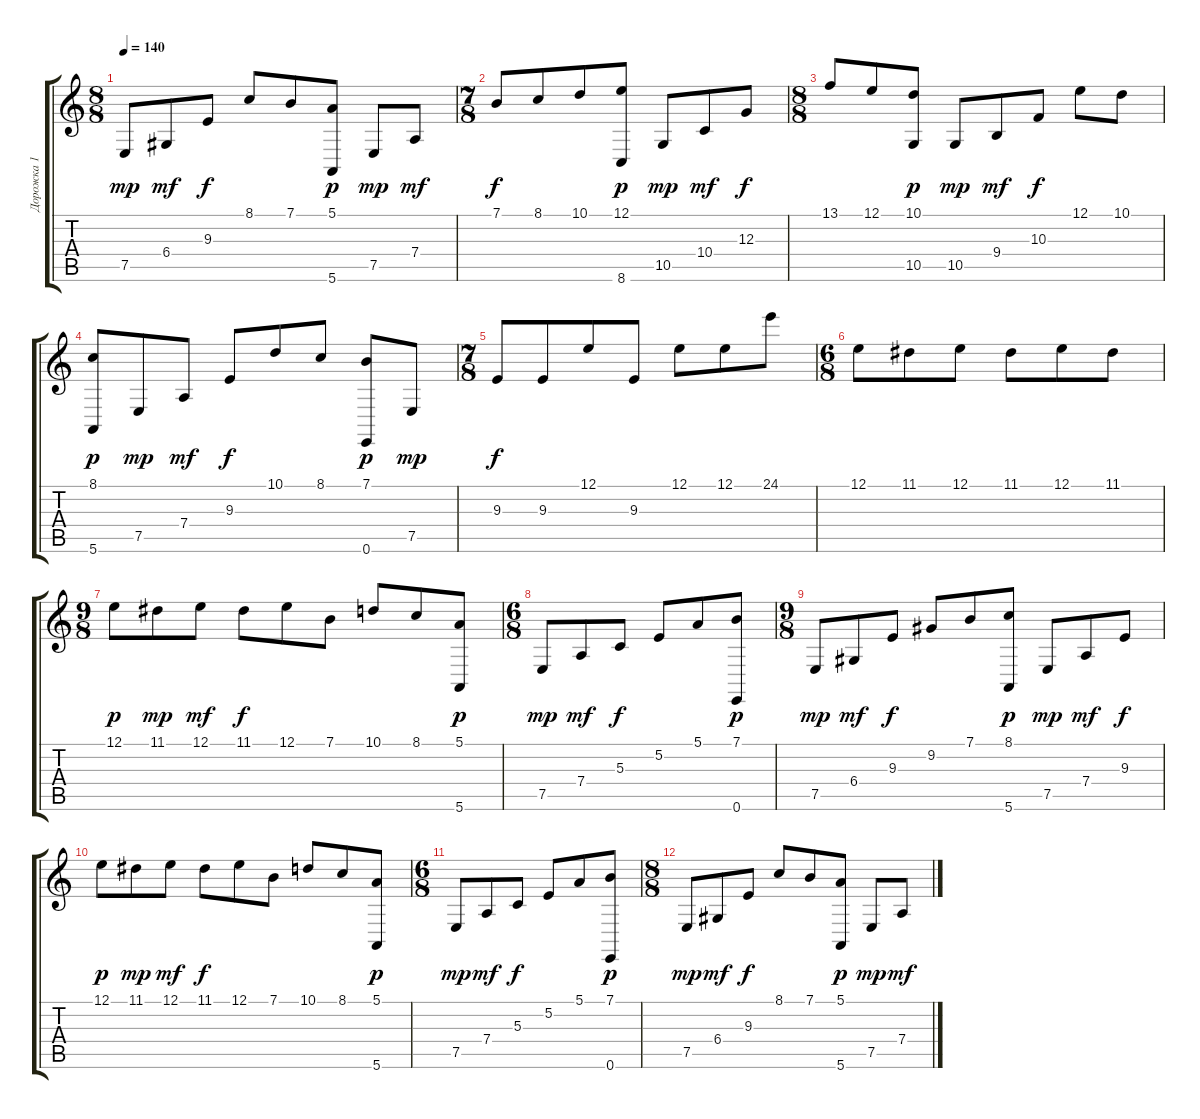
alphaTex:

\track ("Дорожка 1" "Дорожка 1") {instrument acousticgrandpiano}
\staff {score tabs}
\tuning (E4 B3 G3 D3 A2 E2) {hide}
\ts (8 8)
\tempo 140
\clef g2
\ks c
7.5.8{dy mp} 6.4.8{dy mf} 9.3.8{dy f} 8.1.8 7.1.8 (5.1 5.6).8{dy p} 7.5.8{dy mp} 7.4.8{dy mf} |
\ts (7 8)
7.1.8{dy f} 8.1.8 10.1.8 (12.1 8.6).8{dy p} 10.5.8{dy mp} 10.4.8{dy mf} 12.3.8{dy f} |
\ts (8 8)
13.1.8 12.1.8 (10.1 10.5).8{dy p} 10.5.8{dy mp} 9.4.8{dy mf} 10.3.8{dy f} 12.1.8 10.1.8 |
(8.1 5.6).8{dy p} 7.5.8{dy mp} 7.4.8{dy mf} 9.3.8{dy f} 10.1.8 8.1.8 (7.1 0.6).8{dy p} 7.5.8{dy mp} |
\ts (7 8)
9.3.8{dy f} 9.3.8 12.1.8 9.3.8 12.1.8 12.1.8 24.1.8 |
\ts (6 8)
12.1.8 11.1.8 12.1.8 11.1.8 12.1.8 11.1.8 |
\ts (9 8)
12.1.8{dy p} 11.1.8{dy mp} 12.1.8{dy mf} 11.1.8{dy f} 12.1.8 7.1.8 10.1.8 8.1.8 (5.1 5.6).8{dy p} |
\ts (6 8)
7.5.8{dy mp} 7.4.8{dy mf} 5.3.8{dy f} 5.2.8 5.1.8 (7.1 0.6).8{dy p} |
\ts (9 8)
7.5.8{dy mp} 6.4.8{dy mf} 9.3.8{dy f} 9.2.8 7.1.8 (8.1 5.6).8{dy p} 7.5.8{dy mp} 7.4.8{dy mf} 9.3.8{dy f} |
12.1.8{dy p} 11.1.8{dy mp} 12.1.8{dy mf} 11.1.8{dy f} 12.1.8 7.1.8 10.1.8 8.1.8 (5.1 5.6).8{dy p} |
\ts (6 8)
7.5.8{dy mp} 7.4.8{dy mf} 5.3.8{dy f} 5.2.8 5.1.8 (7.1 0.6).8{dy p} |
\ts (8 8)
7.5.8{dy mp} 6.4.8{dy mf} 9.3.8{dy f} 8.1.8 7.1.8 (5.1 5.6).8{dy p} 7.5.8{dy mp} 7.4.8{dy mf}
